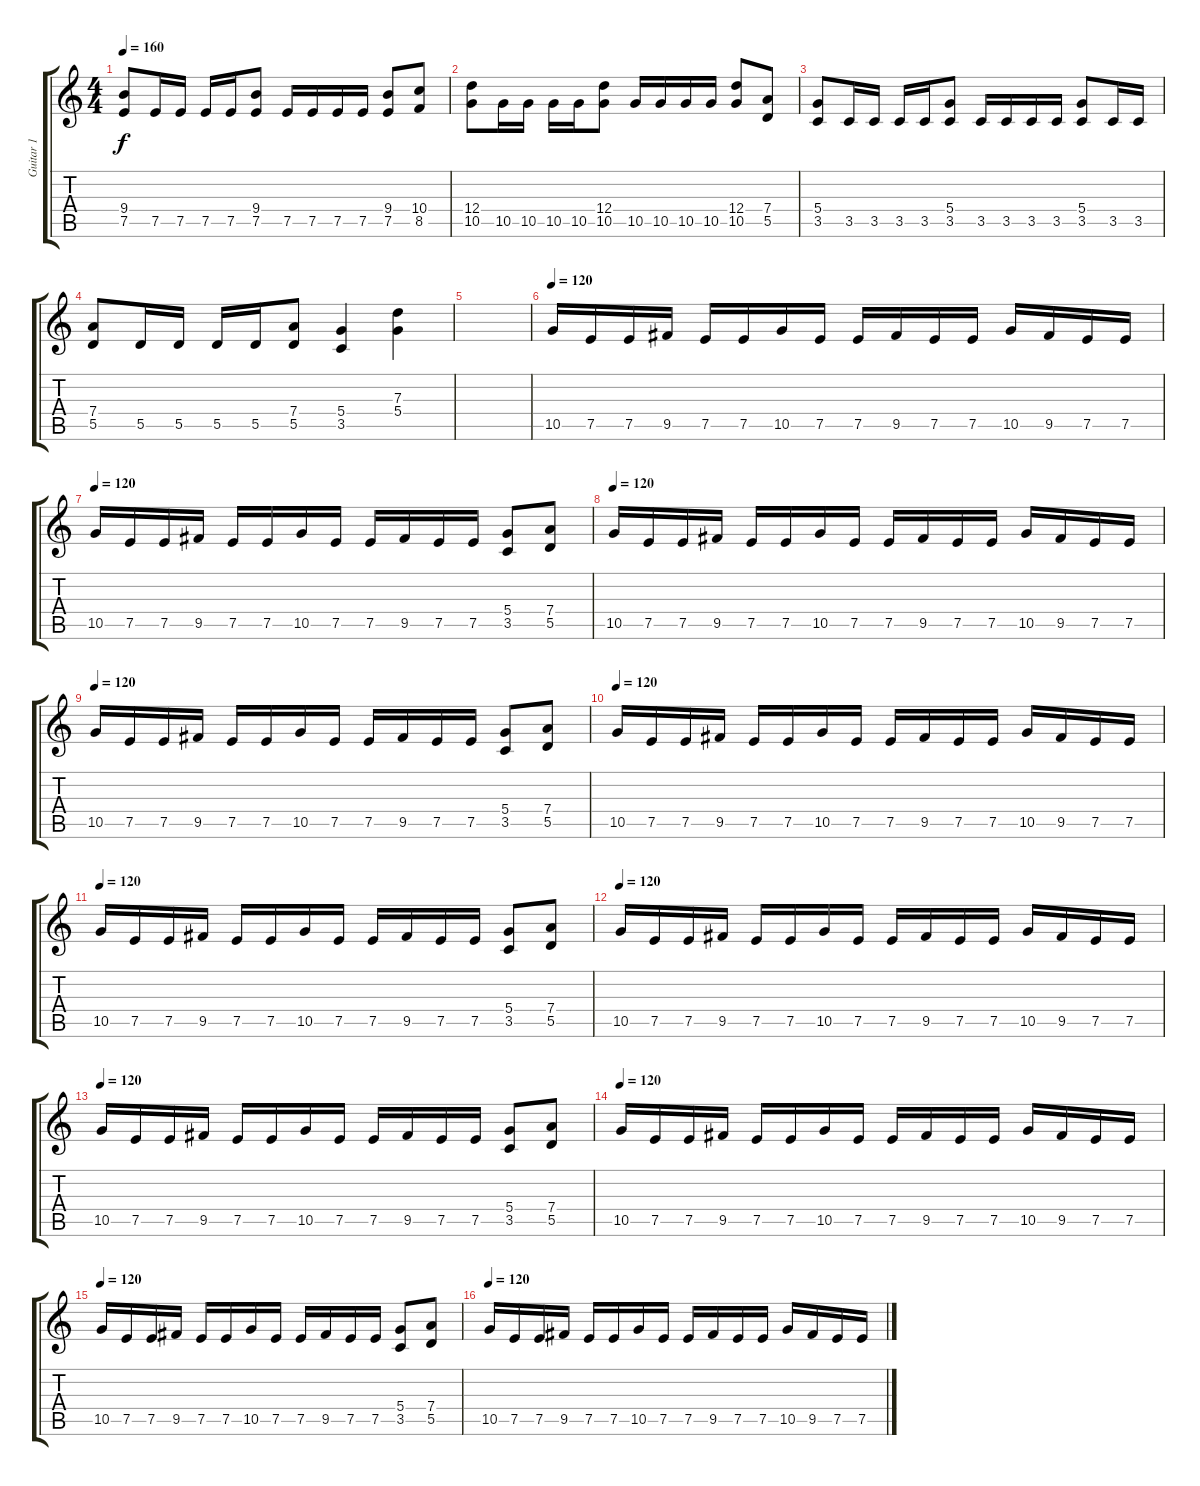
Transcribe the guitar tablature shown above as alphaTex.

\track ("Guitar 1" "Guitar 1") {instrument distortionguitar}
\staff {score tabs}
\tuning (E4 B3 G3 D3 A2 E2) {hide}
\ts (4 4)
\tempo 160
\clef g2
\ks c
(9.4 7.5).8{dy f} 7.5.16 7.5.16 7.5.16 7.5.16 (9.4 7.5).8 7.5.16 7.5.16 7.5.16 7.5.16 (9.4 7.5).8 (10.4 8.5).8 |
(12.4 10.5).8 10.5.16 10.5.16 10.5.16 10.5.16 (12.4 10.5).8 10.5.16 10.5.16 10.5.16 10.5.16 (12.4 10.5).8 (7.4 5.5).8 |
(5.4 3.5).8 3.5.16 3.5.16 3.5.16 3.5.16 (5.4 3.5).8 3.5.16 3.5.16 3.5.16 3.5.16 (5.4 3.5).8 3.5.16 3.5.16 |
(7.4 5.5).8 5.5.16 5.5.16 5.5.16 5.5.16 (7.4 5.5).8 (5.4 3.5).4 (7.3 5.4).4 |
|
\tempo 120
10.5.16 7.5.16 7.5.16 9.5.16 7.5.16 7.5.16 10.5.16 7.5.16 7.5.16 9.5.16 7.5.16 7.5.16 10.5.16 9.5.16 7.5.16 7.5.16 |
\tempo 120
10.5.16 7.5.16 7.5.16 9.5.16 7.5.16 7.5.16 10.5.16 7.5.16 7.5.16 9.5.16 7.5.16 7.5.16 (5.4 3.5).8 (7.4 5.5).8 |
\tempo 120
10.5.16 7.5.16 7.5.16 9.5.16 7.5.16 7.5.16 10.5.16 7.5.16 7.5.16 9.5.16 7.5.16 7.5.16 10.5.16 9.5.16 7.5.16 7.5.16 |
\tempo 120
10.5.16 7.5.16 7.5.16 9.5.16 7.5.16 7.5.16 10.5.16 7.5.16 7.5.16 9.5.16 7.5.16 7.5.16 (5.4 3.5).8 (7.4 5.5).8 |
\tempo 120
10.5.16{volume 16 balance 8} 7.5.16 7.5.16 9.5.16 7.5.16 7.5.16 10.5.16 7.5.16 7.5.16 9.5.16 7.5.16 7.5.16 10.5.16 9.5.16 7.5.16 7.5.16 |
\tempo 120
10.5.16 7.5.16 7.5.16 9.5.16 7.5.16 7.5.16 10.5.16 7.5.16 7.5.16 9.5.16 7.5.16 7.5.16 (5.4 3.5).8 (7.4 5.5).8 |
\tempo 120
10.5.16 7.5.16 7.5.16 9.5.16 7.5.16 7.5.16 10.5.16 7.5.16 7.5.16 9.5.16 7.5.16 7.5.16 10.5.16 9.5.16 7.5.16 7.5.16 |
\tempo 120
10.5.16 7.5.16 7.5.16 9.5.16 7.5.16 7.5.16 10.5.16 7.5.16 7.5.16 9.5.16 7.5.16 7.5.16 (5.4 3.5).8 (7.4 5.5).8 |
\tempo 120
10.5.16 7.5.16 7.5.16 9.5.16 7.5.16 7.5.16 10.5.16 7.5.16 7.5.16 9.5.16 7.5.16 7.5.16 10.5.16 9.5.16 7.5.16 7.5.16 |
\tempo 120
10.5.16 7.5.16 7.5.16 9.5.16 7.5.16 7.5.16 10.5.16 7.5.16 7.5.16 9.5.16 7.5.16 7.5.16 (5.4 3.5).8 (7.4 5.5).8 |
\tempo 120
10.5.16 7.5.16 7.5.16 9.5.16 7.5.16 7.5.16 10.5.16 7.5.16 7.5.16 9.5.16 7.5.16 7.5.16 10.5.16 9.5.16 7.5.16 7.5.16
